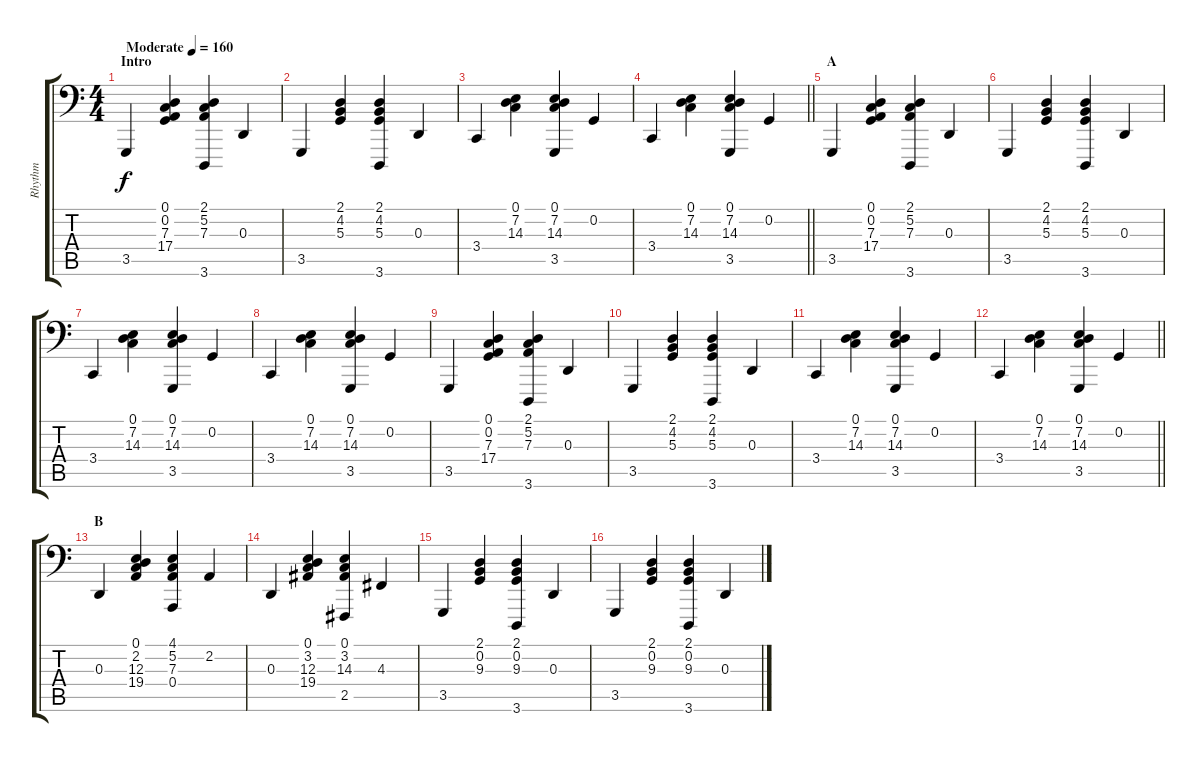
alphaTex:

\track ("Rhythm" "Rhythm") {instrument pizzicatostrings}
\staff {score tabs}
\tuning (C3 G2 D2 A1 E1 B0) {hide}
\ts (4 4)
\section ("" "Intro")
\tempo (160 "Moderate")
\clef f4
\ks c
3.5.4{dy f instrument pizzicatostrings} (0.1 0.2 7.3 17.4).4 (2.1 5.2 7.3 3.6).4 0.3.4 |
3.5.4 (2.1 4.2 5.3).4 (2.1 4.2 5.3 3.6).4 0.3.4 |
3.4.4 (0.1 7.2 14.3).4 (0.1 7.2 14.3 3.5).4 0.2.4 |
\barLineRight lightlight
3.4.4 (0.1 7.2 14.3).4 (0.1 7.2 14.3 3.5).4 0.2.4 |
\section ("" "A")
3.5.4 (0.1 0.2 7.3 17.4).4 (2.1 5.2 7.3 3.6).4 0.3.4 |
3.5.4 (2.1 4.2 5.3).4 (2.1 4.2 5.3 3.6).4 0.3.4 |
3.4.4 (0.1 7.2 14.3).4 (0.1 7.2 14.3 3.5).4 0.2.4 |
3.4.4 (0.1 7.2 14.3).4 (0.1 7.2 14.3 3.5).4 0.2.4 |
3.5.4 (0.1 0.2 7.3 17.4).4 (2.1 5.2 7.3 3.6).4 0.3.4 |
3.5.4 (2.1 4.2 5.3).4 (2.1 4.2 5.3 3.6).4 0.3.4 |
3.4.4 (0.1 7.2 14.3).4 (0.1 7.2 14.3 3.5).4 0.2.4 |
\barLineRight lightlight
3.4.4 (0.1 7.2 14.3).4 (0.1 7.2 14.3 3.5).4 0.2.4 |
\section ("" "B")
0.3.4 (0.1 2.2 12.3 19.4).4 (4.1 5.2 7.3 0.4).4 2.2.4 |
0.3.4 (0.1 3.2 12.3 19.4).4 (0.1 3.2 14.3 2.5).4 4.3.4 |
3.5.4 (2.1 0.2 9.3).4 (2.1 0.2 9.3 3.6).4 0.3.4 |
3.5.4 (2.1 0.2 9.3).4 (2.1 0.2 9.3 3.6).4 0.3.4
